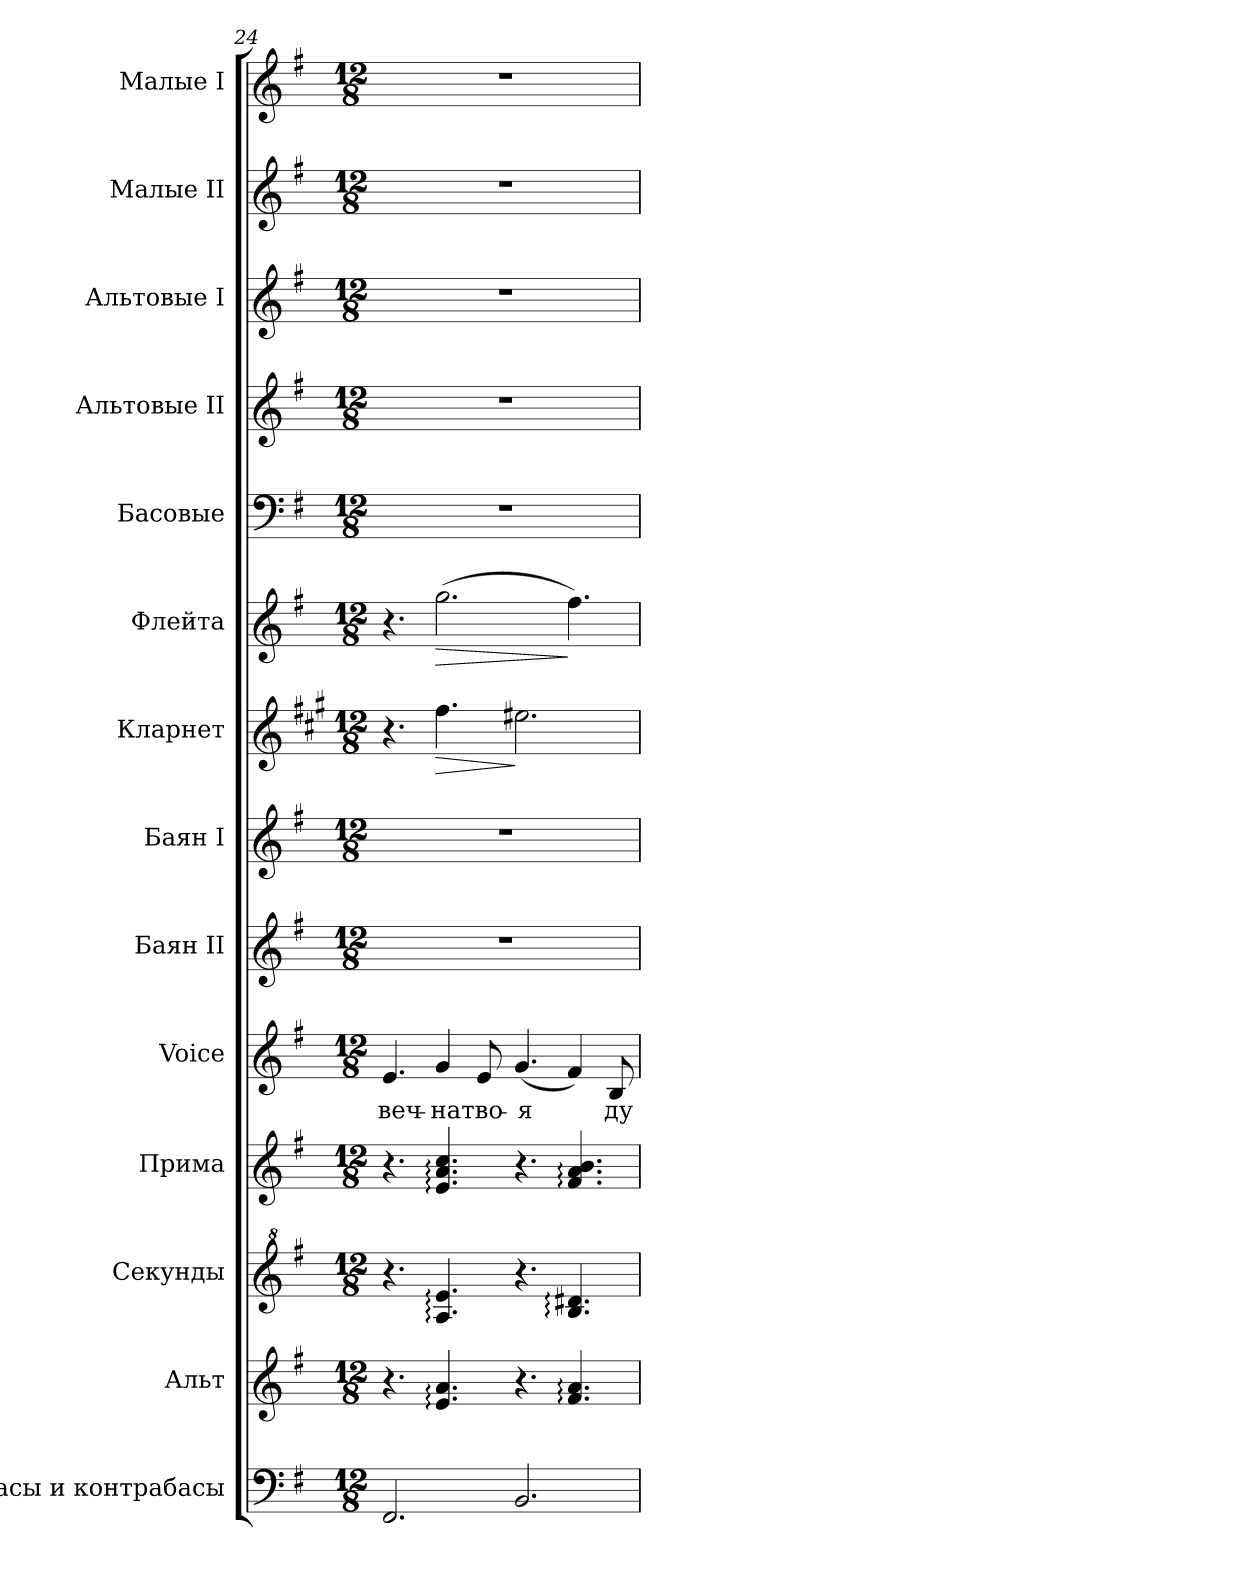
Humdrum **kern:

**kern	**kern	**kern	**kern	**kern	**text	**kern	**kern	**kern	**dynam	**kern	**dynam	**kern	**kern	**kern	**kern	**kern
*part14	*part13	*part12	*part11	*part10	*part10	*part9	*part8	*part7	*part7	*part6	*part6	*part5	*part4	*part3	*part2	*part1
*staff14	*staff13	*staff12	*staff11	*staff10	*staff10	*staff9	*staff8	*staff7	*staff7	*staff6	*staff6	*staff5	*staff4	*staff3	*staff2	*staff1
*I"Басы и контрабасы	*I"Альт	*I"Секунды	*I"Прима	*I"Voice	*	*I"Баян II	*I"Баян I	*I"Кларнет	*	*I"Флейта	*	*I"Басовые	*I"Альтовые II	*I"Альтовые I	*I"Малые II	*I"Малые I
*	*	*	*	*I'Voice	*	*	*	*	*	*	*	*	*	*	*	*
*clefF4	*clefG2	*clefG^2	*clefG2	*clefG2	*	*clefG2	*clefG2	*clefG2	*	*clefG2	*	*clefF4	*clefG2	*clefG2	*clefG2	*clefG2
*ITrd7c12	*ITrd7c12	*ITrd7c12	*ITrd7c12	*	*	*	*	*ITrd1c2	*	*	*	*	*	*	*	*
*k[f#]	*k[f#]	*k[f#]	*k[f#]	*k[f#]	*	*k[f#]	*k[f#]	*k[f#]	*	*k[f#]	*	*k[f#]	*k[f#]	*k[f#]	*k[f#]	*k[f#]
*G:	*G:	*G:	*G:	*G:	*	*G:	*G:	*G:	*	*G:	*	*G:	*G:	*G:	*G:	*G:
*M12/8	*M12/8	*M12/8	*M12/8	*M12/8	*	*M12/8	*M12/8	*M12/8	*	*M12/8	*	*M12/8	*M12/8	*M12/8	*M12/8	*M12/8
=24	=24	=24	=24	=24	=24	=24	=24	=24	=24	=24	=24	=24	=24	=24	=24	=24
!	!	!	!	!	!LO:LY:b:color=#000000	!LO:N:vis=1	!LO:N:vis=1	!	!	!	!	!LO:N:vis=1	!LO:N:vis=1	!LO:N:vis=1	!LO:N:vis=1	!LO:N:vis=1
2.FFF#i/	4.r	4.r	4.r	4.ei/	веч-	1.r	1.r	4.r	.	4.r	.	1.r	1.r	1.r	1.r	1.r
!	!	!	!	!	!LO:LY:b:color=#000000	!	!	!	!LO:HP:b	!	!LO:HP:b	!	!	!	!	!
.	4.Ei/: 4.Ai:	4.Ai/: 4.ei:	4.Ei/: 4.Ai: 4.ci:	4gi/	-на	.	.	4.eei\	>	(2.ggi\	>	.	.	.	.	.
!	!	!	!	!	!LO:LY:b:color=#000000	!	!	!	!	!	!	!	!	!	!	!
.	.	.	.	8ei/	тво-	.	.	.	.	.	.	.	.	.	.	.
!	!	!	!	!	!LO:LY:b:color=#000000	!	!	!	!	!	!	!	!	!	!	!
2.BBBi/	4.r	4.r	4.r	(4.gi/	-я	.	.	2.dd#Xi\	]	.	.	.	.	.	.	.
.	4.F#i/: 4.Ai:	4.Bi/: 4.d#Xi:	4.F#i/: 4.Ai: 4.Bi:	4f#i/)	.	.	.	.	.	4.ff#i\)	]	.	.	.	.	.
!	!	!	!	!	!LO:LY:b:color=#000000	!	!	!	!	!	!	!	!	!	!	!
.	.	.	.	8Bi/	ду-	.	.	.	.	.	.	.	.	.	.	.
=	=	=	=	=	=	=	=	=	=	=	=	=	=	=	=	=
*-	*-	*-	*-	*-	*-	*-	*-	*-	*-	*-	*-	*-	*-	*-	*-	*-
